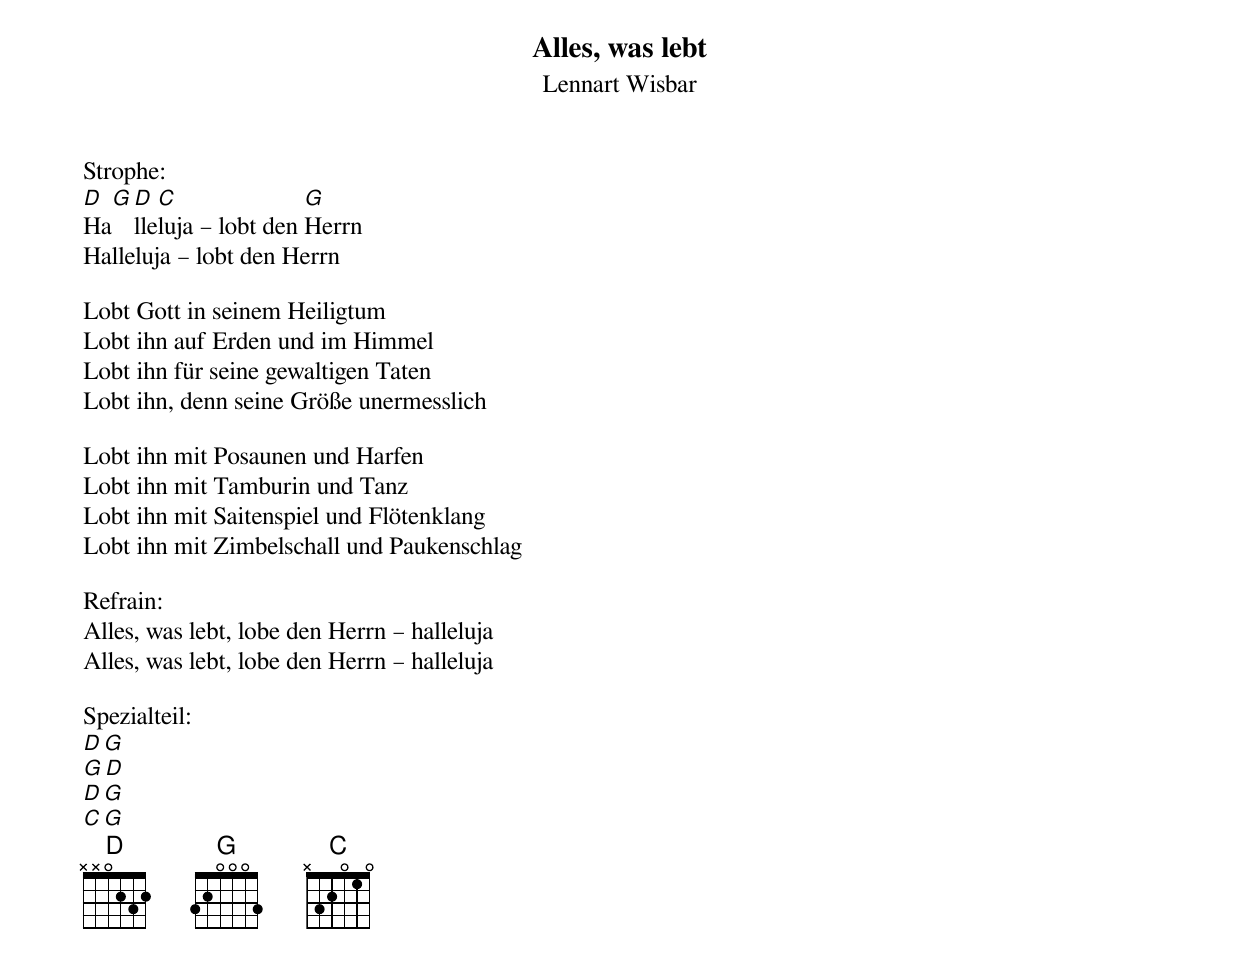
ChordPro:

{title:Alles, was lebt}
{subtitle:Lennart Wisbar}
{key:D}

Strophe:
[D]Ha[G][D]lle[C]luja – lobt den [G]Herrn
Halleluja – lobt den Herrn

Lobt Gott in seinem Heiligtum
Lobt ihn auf Erden und im Himmel
Lobt ihn für seine gewaltigen Taten
Lobt ihn, denn seine Größe unermesslich

Lobt ihn mit Posaunen und Harfen
Lobt ihn mit Tamburin und Tanz
Lobt ihn mit Saitenspiel und Flötenklang
Lobt ihn mit Zimbelschall und Paukenschlag

Refrain:
Alles, was lebt, lobe den Herrn – halleluja
Alles, was lebt, lobe den Herrn – halleluja

Spezialteil:
[D][G]
[G][D]
[D][G]
[C][G]
